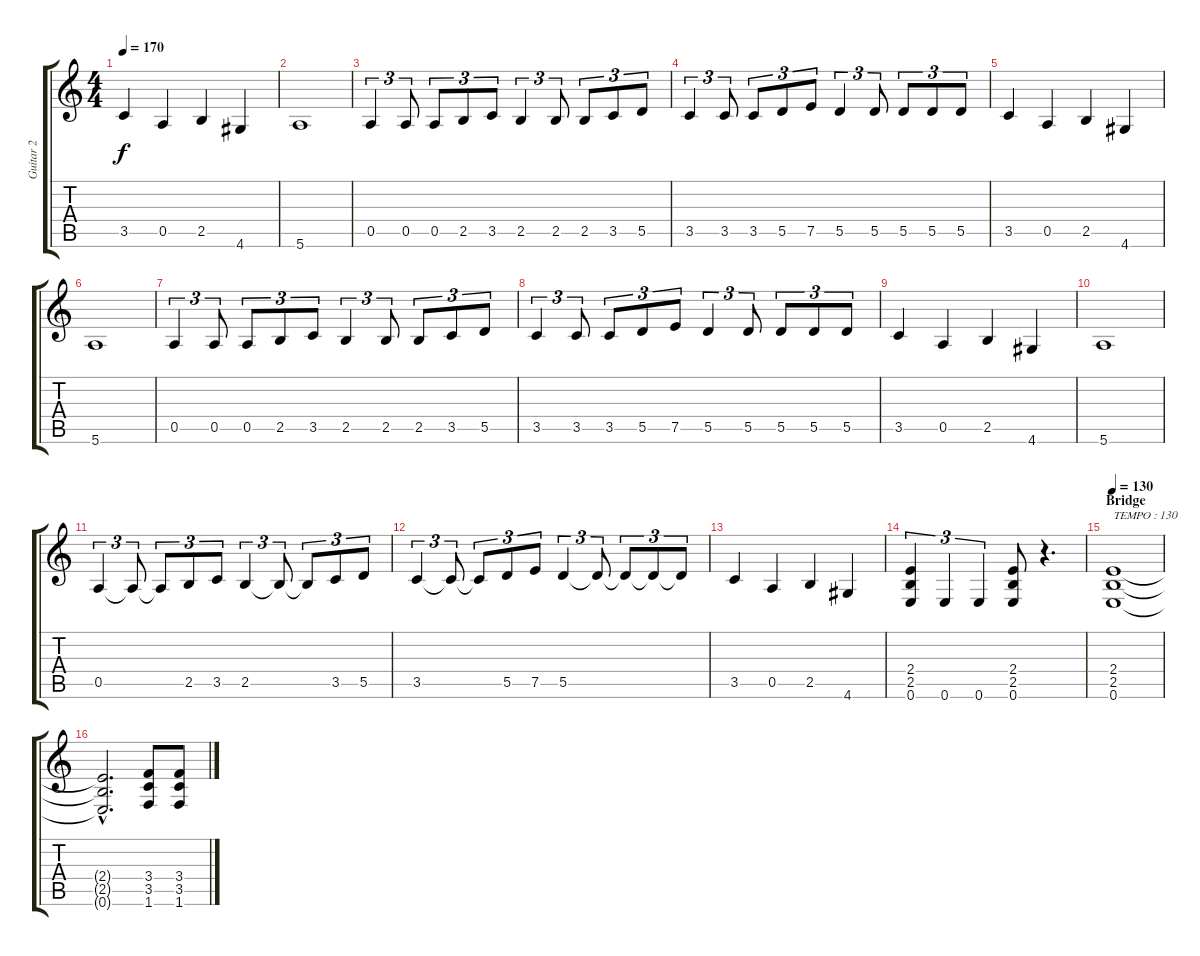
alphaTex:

\track ("Guitar 2" "Guitar 2") {instrument distortionguitar}
\staff {score tabs}
\tuning (E4 B3 G3 D3 A2 E2) {hide}
\ts (4 4)
\tempo 170
\clef g2
\ks c
3.5.4{dy f} 0.5.4 2.5.4 4.6.4 |
5.6.1 |
0.5.4{tu (3 2)} 0.5.8{tu (3 2)} 0.5.8{tu (3 2)} 2.5.8{tu (3 2)} 3.5.8{tu (3 2)} 2.5.4{tu (3 2)} 2.5.8{tu (3 2)} 2.5.8{tu (3 2)} 3.5.8{tu (3 2)} 5.5.8{tu (3 2)} |
3.5.4{tu (3 2)} 3.5.8{tu (3 2)} 3.5.8{tu (3 2)} 5.5.8{tu (3 2)} 7.5.8{tu (3 2)} 5.5.4{tu (3 2)} 5.5.8{tu (3 2)} 5.5.8{tu (3 2)} 5.5.8{tu (3 2)} 5.5.8{tu (3 2)} |
3.5.4 0.5.4 2.5.4 4.6.4 |
5.6.1 |
0.5.4{tu (3 2)} 0.5.8{tu (3 2)} 0.5.8{tu (3 2)} 2.5.8{tu (3 2)} 3.5.8{tu (3 2)} 2.5.4{tu (3 2)} 2.5.8{tu (3 2)} 2.5.8{tu (3 2)} 3.5.8{tu (3 2)} 5.5.8{tu (3 2)} |
3.5.4{tu (3 2)} 3.5.8{tu (3 2)} 3.5.8{tu (3 2)} 5.5.8{tu (3 2)} 7.5.8{tu (3 2)} 5.5.4{tu (3 2)} 5.5.8{tu (3 2)} 5.5.8{tu (3 2)} 5.5.8{tu (3 2)} 5.5.8{tu (3 2)} |
3.5.4 0.5.4 2.5.4 4.6.4 |
5.6.1 |
0.5.4{tu (3 2)} 0.5{t}.8{tu (3 2)} 0.5{t}.8{tu (3 2)} 2.5.8{tu (3 2)} 3.5.8{tu (3 2)} 2.5.4{tu (3 2)} 2.5{t}.8{tu (3 2)} 2.5{t}.8{tu (3 2)} 3.5.8{tu (3 2)} 5.5.8{tu (3 2)} |
3.5.4{tu (3 2)} 3.5{t}.8{tu (3 2)} 3.5{t}.8{tu (3 2)} 5.5.8{tu (3 2)} 7.5.8{tu (3 2)} 5.5.4{tu (3 2)} 5.5{t}.8{tu (3 2)} 5.5{t}.8{tu (3 2)} 5.5{t}.8{tu (3 2)} 5.5{t}.8{tu (3 2)} |
3.5.4 0.5.4 2.5.4 4.6.4 |
(2.4 2.5 0.6).4{tu (3 2)} 0.6.4{tu (3 2)} 0.6.4{tu (3 2)} (2.4 2.5 0.6).8 r.4{d} |
\section ("" "Bridge")
\tempo 130
(2.4 2.5 0.6).1{txt "TEMPO : 130"} |
(2.4{hac t} 2.5{hac t} 0.6{hac t}).2{d} (3.4 3.5 1.6).8 (3.4 3.5 1.6).8
